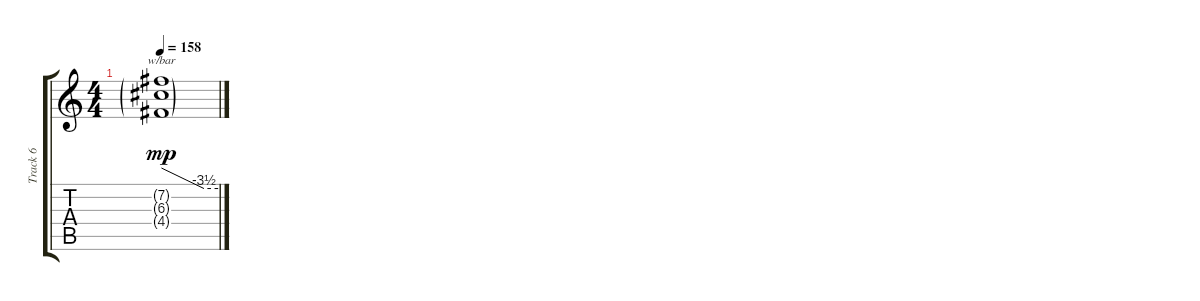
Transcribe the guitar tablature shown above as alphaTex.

\track ("Track 6" "Track 6") {instrument distortionguitar}
\staff {score tabs}
\tuning (E4 B3 G3 D3 A2 E2) {hide}
\ts (4 4)
\tempo 158
\clef g2
\ks c
(7.2{g} 6.3{g} 4.4{g}).1{tbe (custom default 0 0 45 -14 60 -14) dy mp}
